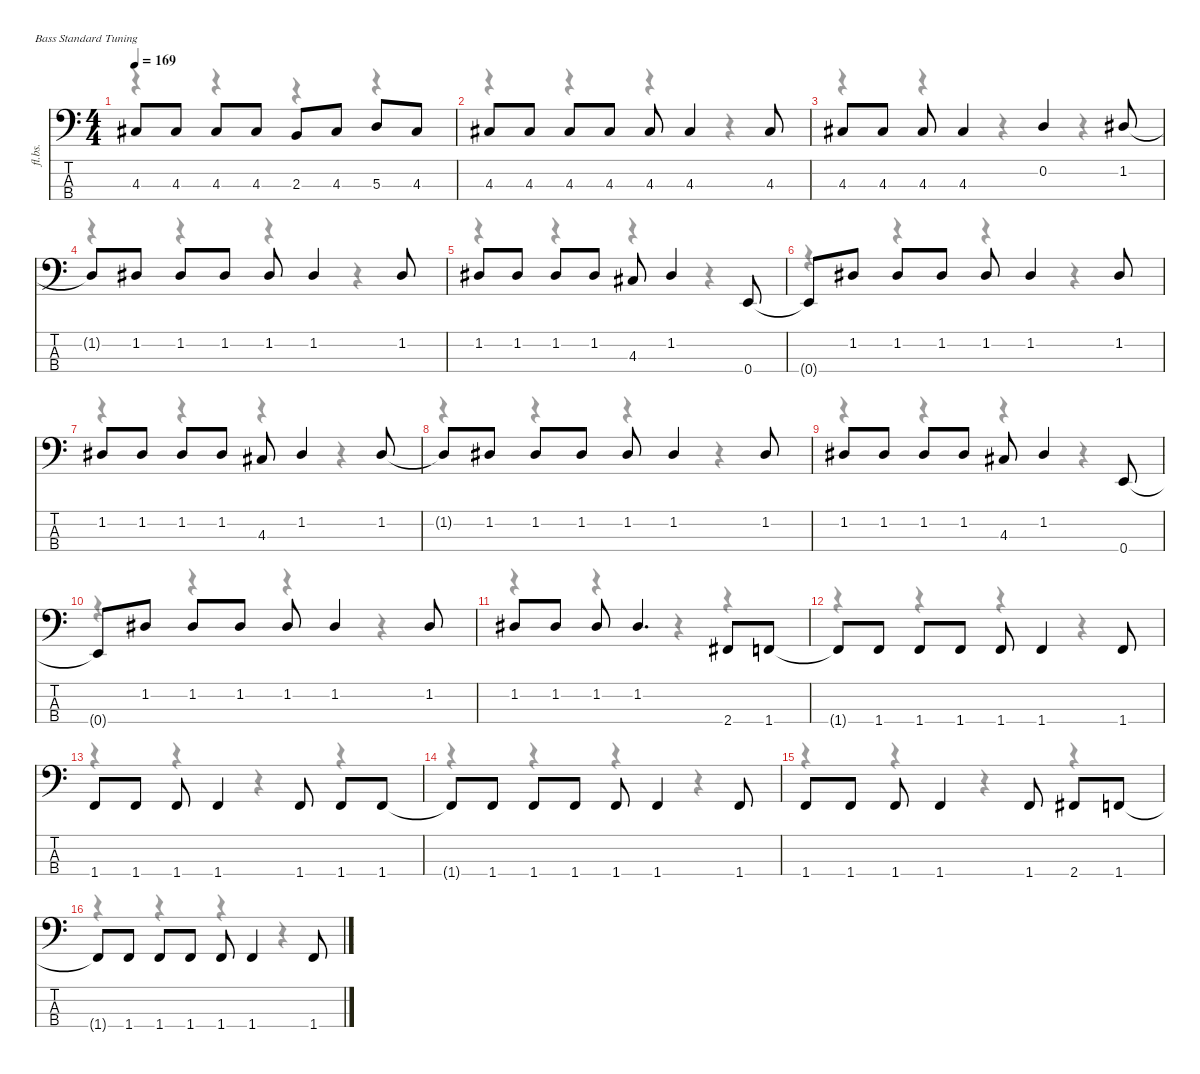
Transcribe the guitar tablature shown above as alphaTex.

\defaultSystemsLayout 4
\hideDynamics
\bracketExtendMode nobrackets
\otherSystemsTrackNameOrientation horizontal
\track ("Bass" "fl.bs.") {instrument fretlessbass}
\staff {score tabs}
\tuning (G2 D2 A1 E1)
\voice
\ts (4 4)
\tempo 169
\clef f4
\ks c
4.3{acc #}.8{dy f} 4.3{acc #}.8 4.3{acc #}.8 4.3{acc #}.8 2.3.8 4.3{acc #}.8 5.3.8 4.3{acc #}.8 |
4.3{acc #}.8 4.3{acc #}.8 4.3{acc #}.8 4.3{acc #}.8 4.3{acc #}.8 4.3{acc #}.4 4.3{acc #}.8 |
4.3{acc #}.8 4.3{acc #}.8 4.3{acc #}.8 4.3{acc #}.4 0.2.4 1.2{acc #}.8 |
1.2{t acc #}.8 1.2{acc #}.8 1.2{acc #}.8 1.2{acc #}.8 1.2{acc #}.8 1.2{acc #}.4 1.2{acc #}.8 |
1.2{acc #}.8 1.2{acc #}.8 1.2{acc #}.8 1.2{acc #}.8 4.3{acc #}.8 1.2{acc #}.4 0.4.8 |
0.4{t}.8 1.2{acc #}.8 1.2{acc #}.8 1.2{acc #}.8 1.2{acc #}.8 1.2{acc #}.4 1.2{acc #}.8 |
1.2{acc #}.8 1.2{acc #}.8 1.2{acc #}.8 1.2{acc #}.8 4.3{acc #}.8 1.2{acc #}.4 1.2{acc #}.8 |
1.2{t acc #}.8 1.2{acc #}.8 1.2{acc #}.8 1.2{acc #}.8 1.2{acc #}.8 1.2{acc #}.4 1.2{acc #}.8 |
1.2{acc #}.8 1.2{acc #}.8 1.2{acc #}.8 1.2{acc #}.8 4.3{acc #}.8 1.2{acc #}.4 0.4.8 |
0.4{t}.8 1.2{acc #}.8 1.2{acc #}.8 1.2{acc #}.8 1.2{acc #}.8 1.2{acc #}.4 1.2{acc #}.8 |
1.2{acc #}.8 1.2{acc #}.8 1.2{acc #}.8 1.2{acc #}.4{d} 2.4{acc #}.8 1.4.8 |
1.4{t}.8 1.4.8 1.4.8 1.4.8 1.4.8 1.4.4 1.4.8 |
1.4.8 1.4.8 1.4.8 1.4.4 1.4.8 1.4.8 1.4.8 |
1.4{t}.8 1.4.8 1.4.8 1.4.8 1.4.8 1.4.4 1.4.8 |
1.4.8 1.4.8 1.4.8 1.4.4 1.4.8 2.4{acc #}.8 1.4.8 |
1.4{t}.8 1.4.8 1.4.8 1.4.8 1.4.8 1.4.4 1.4.8
\voice
\clef f4
\ottava regular
\simile none
\ks c
r.4{dy mf} r.4 r.4 r.4 |
r.4 r.4 r.4 r.4 |
r.4 r.4 r.4 r.4 |
r.4 r.4 r.4 r.4 |
r.4 r.4 r.4 r.4 |
r.4 r.4 r.4 r.4 |
r.4 r.4 r.4 r.4 |
r.4 r.4 r.4 r.4 |
r.4 r.4 r.4 r.4 |
r.4 r.4 r.4 r.4 |
r.4 r.4 r.4 r.4 |
r.4 r.4 r.4 r.4 |
r.4 r.4 r.4 r.4 |
r.4 r.4 r.4 r.4 |
r.4 r.4 r.4 r.4 |
r.4 r.4 r.4 r.4
